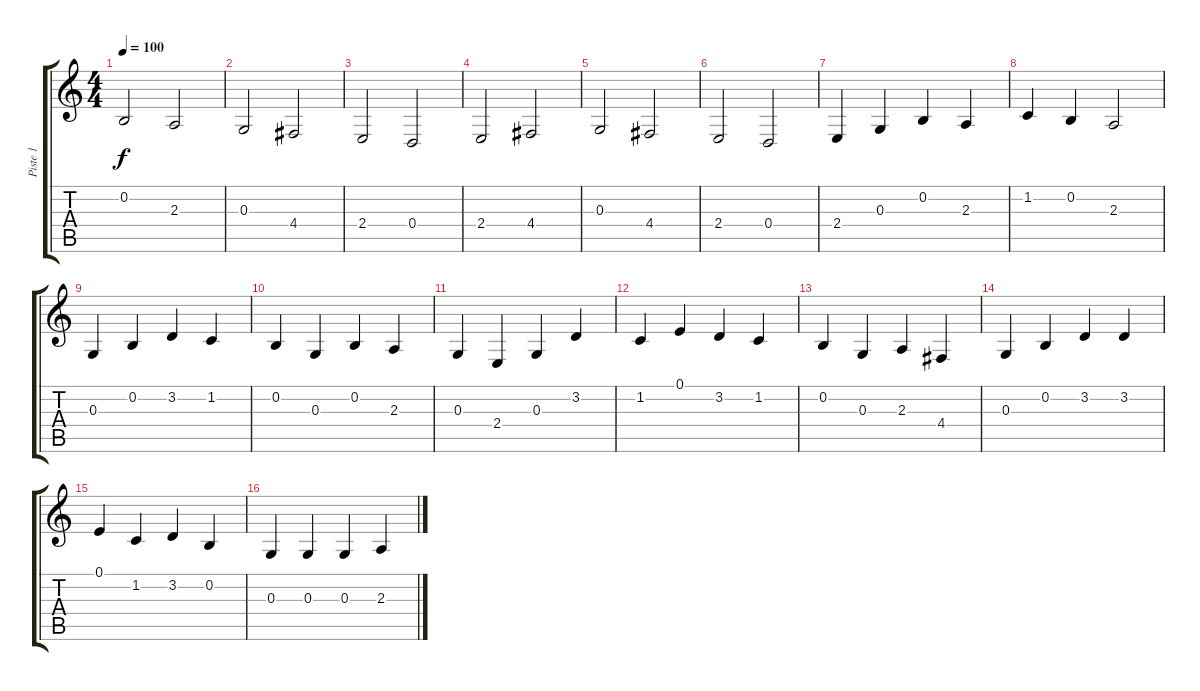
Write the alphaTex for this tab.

\track ("Piste 1" "Piste 1") {instrument acousticgrandpiano}
\staff {score tabs}
\tuning (E4 B3 G3 D3 A2 E2) {hide}
\ts (4 4)
\tempo 100
\clef g2
\ks c
0.2.2{dy f instrument acousticgrandpiano} 2.3.2 |
0.3.2 4.4.2 |
2.4.2 0.4.2 |
2.4.2 4.4.2 |
0.3.2 4.4.2 |
2.4.2 0.4.2 |
2.4.4 0.3.4 0.2.4 2.3.4 |
1.2.4 0.2.4 2.3.2 |
0.3.4 0.2.4 3.2.4 1.2.4 |
0.2.4 0.3.4 0.2.4 2.3.4 |
0.3.4 2.4.4 0.3.4 3.2.4 |
1.2.4 0.1.4 3.2.4 1.2.4 |
0.2.4 0.3.4 2.3.4 4.4.4 |
0.3.4 0.2.4 3.2.4 3.2.4 |
0.1.4 1.2.4 3.2.4 0.2.4 |
0.3.4 0.3.4 0.3.4 2.3.4
